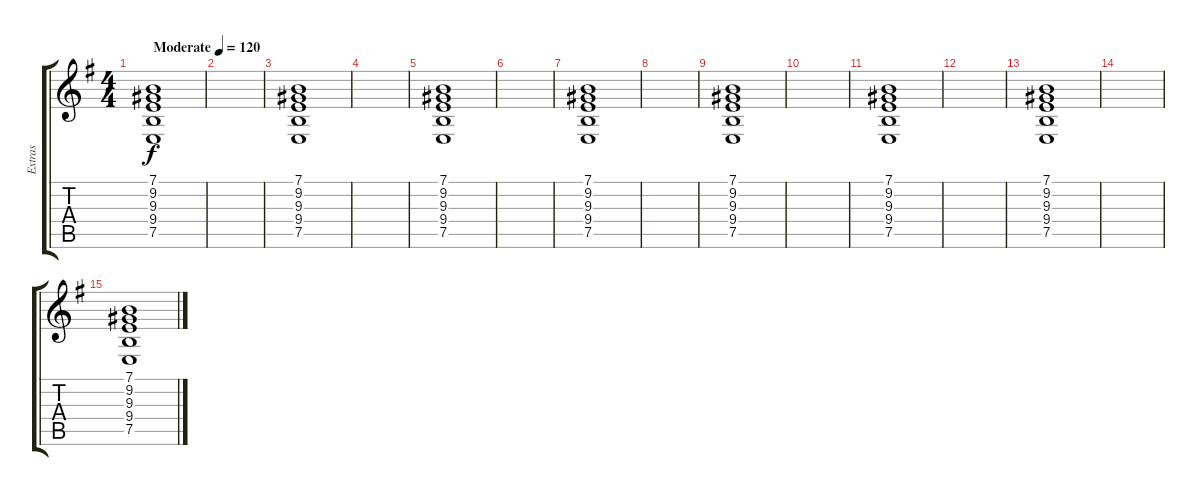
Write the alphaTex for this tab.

\track ("Extras" "Extras") {instrument tubularbells}
\staff {score tabs}
\tuning (E4 B3 G3 D3 A2 E2) {hide}
\ts (4 4)
\tempo (120 "Moderate")
\clef g2
\ks g
(7.1 9.2 9.3 9.4 7.5).1{dy f instrument tubularbells} |
|
(7.1 9.2 9.3 9.4 7.5).1 |
|
(7.1 9.2 9.3 9.4 7.5).1 |
|
(7.1 9.2 9.3 9.4 7.5).1 |
|
(7.1 9.2 9.3 9.4 7.5).1 |
|
(7.1 9.2 9.3 9.4 7.5).1 |
|
(7.1 9.2 9.3 9.4 7.5).1 |
|
(7.1 9.2 9.3 9.4 7.5).1
